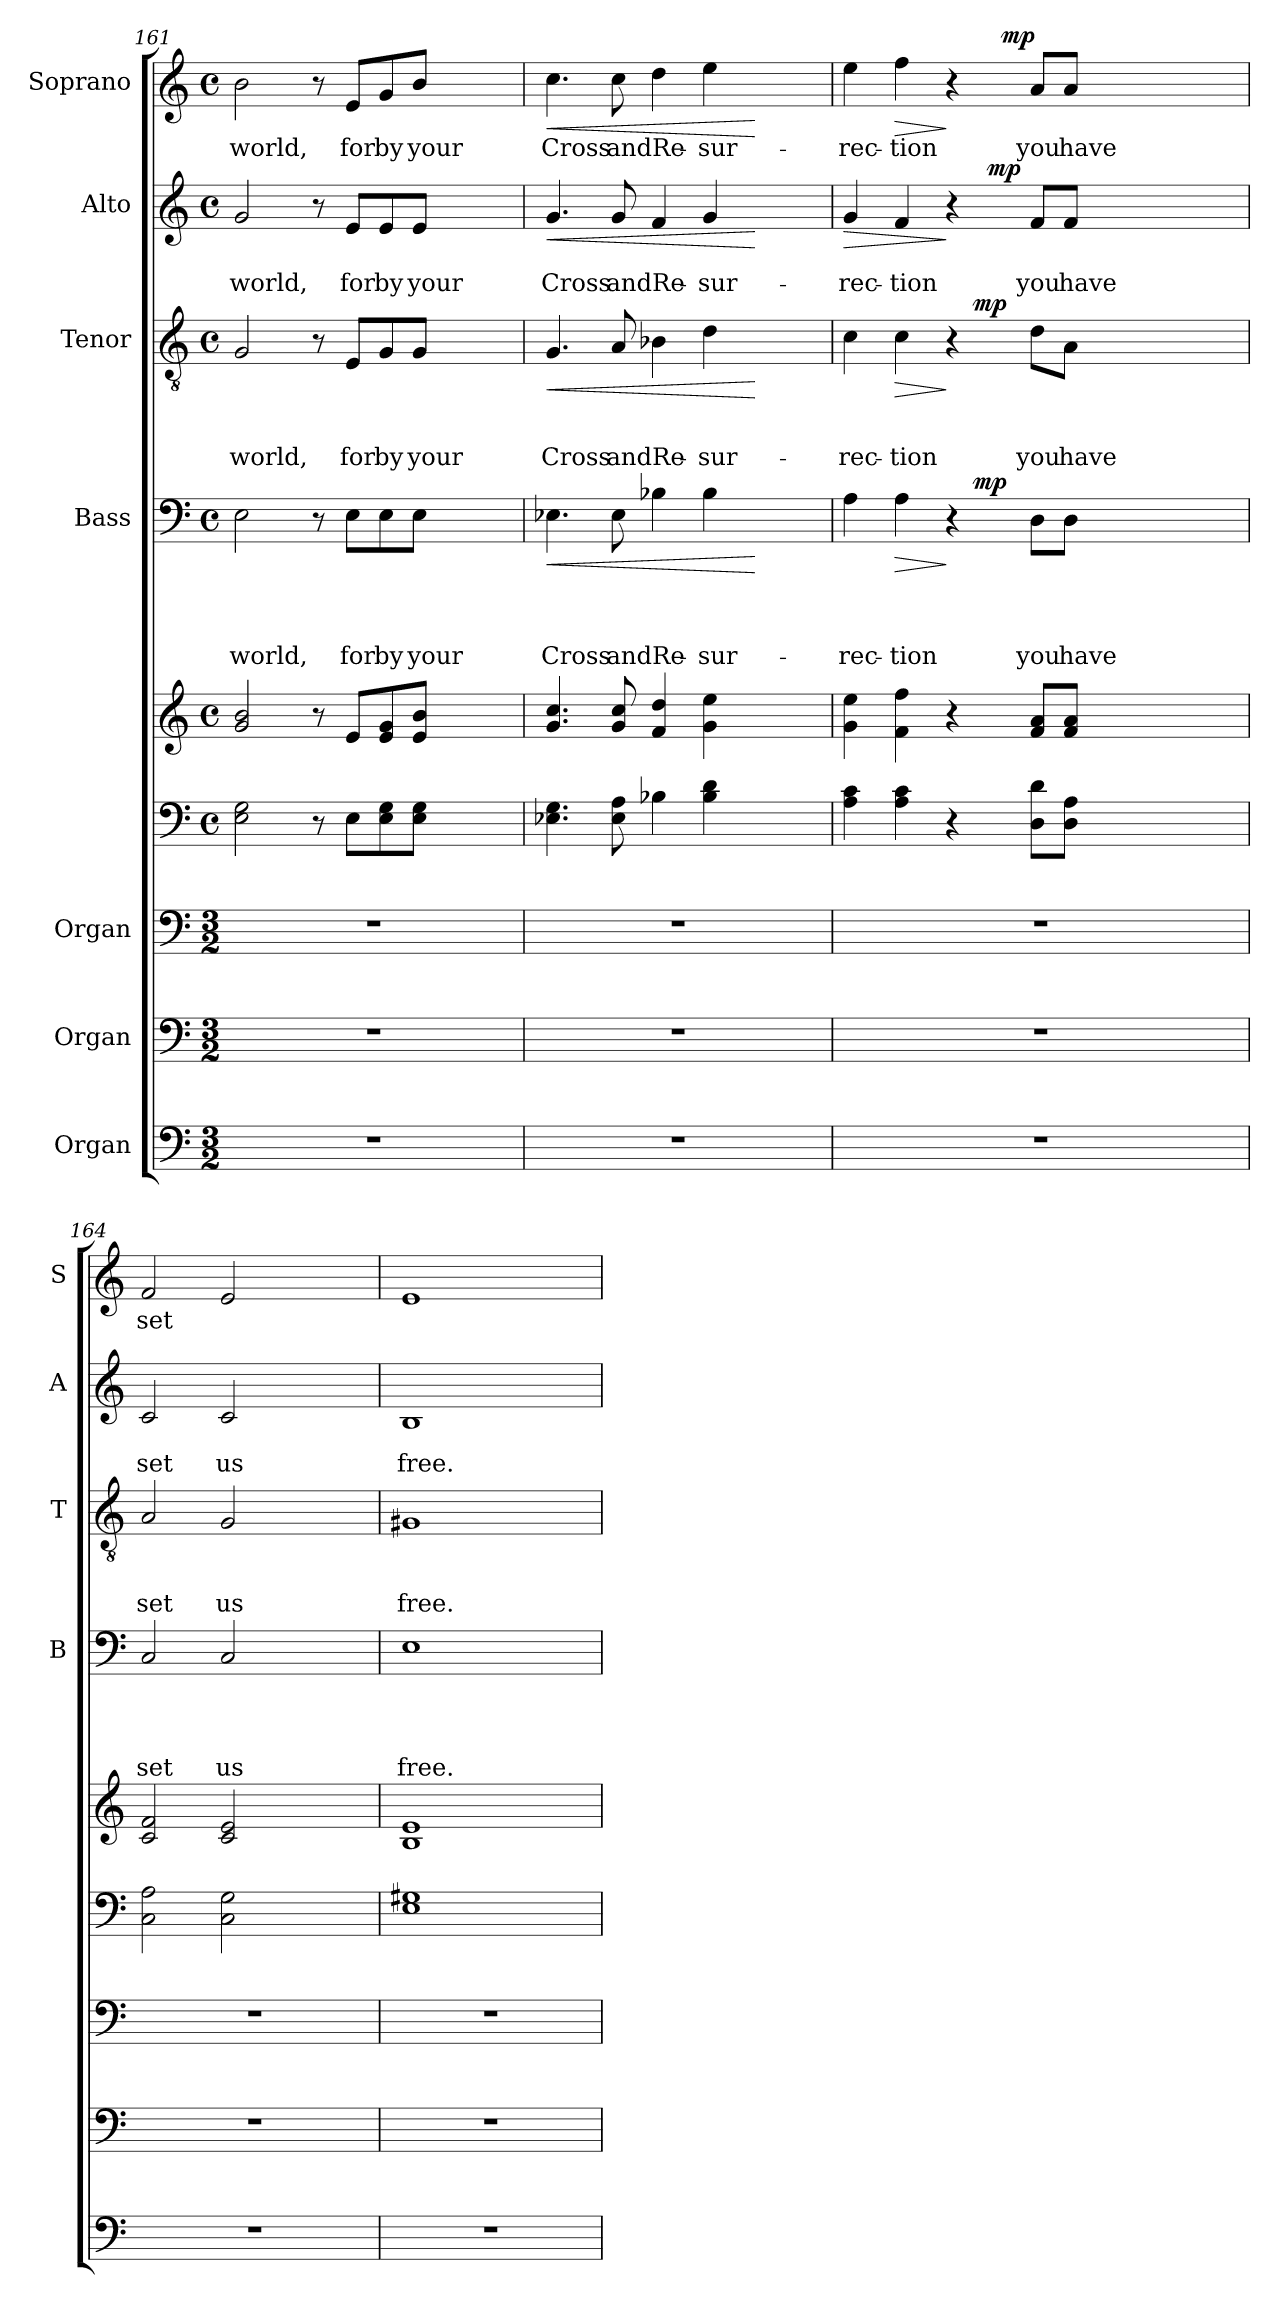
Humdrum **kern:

**kern	**kern	**kern	**kern	**kern	**kern	**text	**text	**text	**text	**dynam	**kern	**text	**text	**text	**dynam	**kern	**text	**text	**dynam	**kern	**text	**dynam
*part9	*part8	*part7	*part6	*part5	*part4	*part4	*part4	*part4	*part4	*part4	*part3	*part3	*part3	*part3	*part3	*part2	*part2	*part2	*part2	*part1	*part1	*part1
*staff9	*staff8	*staff7	*staff6	*staff5	*staff4	*staff4	*staff4	*staff4	*staff4	*staff4	*staff3	*staff3	*staff3	*staff3	*staff3	*staff2	*staff2	*staff2	*staff2	*staff1	*staff1	*staff1
*I"Organ	*I"Organ	*I"Organ	*	*	*I"Bass	*	*	*	*	*	*I"Tenor	*	*	*	*	*I"Alto	*	*	*	*I"Soprano	*	*
*	*	*	*	*	*I'B	*	*	*	*	*	*I'T	*	*	*	*	*I'A	*	*	*	*I'S	*	*
*clefF4	*clefF4	*clefF4	*clefF4	*clefG2	*clefF4	*	*	*	*	*	*clefGv2	*	*	*	*	*clefG2	*	*	*	*clefG2	*	*
*k[]	*k[]	*k[]	*k[]	*k[]	*k[]	*	*	*	*	*	*k[]	*	*	*	*	*k[]	*	*	*	*k[]	*	*
*C:	*C:	*C:	*C:	*C:	*C:	*	*	*	*	*	*C:	*	*	*	*	*C:	*	*	*	*C:	*	*
*M3/2	*M3/2	*M3/2	*M4/4	*M4/4	*M4/4	*	*	*	*	*	*M4/4	*	*	*	*	*M4/4	*	*	*	*M4/4	*	*
*	*	*	*met(c)	*met(c)	*met(c)	*	*	*	*	*	*met(c)	*	*	*	*	*met(c)	*	*	*	*met(c)	*	*
=161	=161	=161	=161	=161	=161	=161	=161	=161	=161	=161	=161	=161	=161	=161	=161	=161	=161	=161	=161	=161	=161	=161
!	!	!	!	!	!	!	!	!	!LO:LY:b	!	!	!	!	!LO:LY:b	!	!	!	!LO:LY:b	!	!	!LO:LY:b	!
1.r	1.r	1.r	2E\ 2G\	2g/ 2b/	2E\	.	.	.	world,	.	2G/	.	.	world,	.	2g/	.	world,	.	2b\	world,	.
.	.	.	8r	8r	8r	.	.	.	.	.	8r	.	.	.	.	8r	.	.	.	8r	.	.
!	!	!	!	!	!	!	!	!	!LO:LY:b	!	!	!	!	!LO:LY:b	!	!	!	!LO:LY:b	!	!	!LO:LY:b	!
.	.	.	8E\L	8e/L	8E\L	.	.	.	for	.	8E/L	.	.	for	.	8e/L	.	for	.	8e/L	for	.
!	!	!	!	!	!	!	!	!	!LO:LY:b	!	!	!	!	!LO:LY:b	!	!	!	!LO:LY:b	!	!	!LO:LY:b	!
.	.	.	8E\ 8G\	8e/ 8g/	8E\	.	.	.	by	.	8G/	.	.	by	.	8e/	.	by	.	8g/	by	.
!	!	!	!	!	!	!	!	!	!LO:LY:b	!	!	!	!	!LO:LY:b	!	!	!	!LO:LY:b	!	!	!LO:LY:b	!
.	.	.	8E\ 8G\J	8e/ 8b/J	8E\J	.	.	.	your	.	8G/J	.	.	your	.	8e/J	.	your	.	8b/J	your	.
.	.	.	2ryy	2ryy	2ryy	.	.	.	.	.	2ryy	.	.	.	.	2ryy	.	.	.	2ryy	.	.
=162	=162	=162	=162	=162	=162	=162	=162	=162	=162	=162	=162	=162	=162	=162	=162	=162	=162	=162	=162	=162	=162	=162
!	!	!	!	!	!	!	!	!	!LO:LY:b	!LO:HP:b	!	!	!	!LO:LY:b	!LO:HP:b	!	!	!LO:LY:b	!LO:HP:b	!	!LO:LY:b	!LO:HP:b
1.r	1.r	1.r	4.E-X\ 4.G\	4.g/ 4.cc/	4.E-X\	.	.	.	Cross	<	4.G/	.	.	Cross	<	4.g/	.	Cross	<	4.cc\	Cross	<
!	!	!	!	!	!	!	!	!	!LO:LY:b	!	!	!	!	!LO:LY:b	!	!	!	!LO:LY:b	!	!	!LO:LY:b	!
.	.	.	8E-\ 8A\	8g/ 8cc/	8E-\	.	.	.	andRe-	.	8A/	.	.	andRe-	.	8g/	.	andRe-	.	8cc\	andRe-	.
.	.	.	4B-X\	4f/ 4dd/	4B-X\	.	.	.	.	.	4B-X\	.	.	.	.	4f/	.	.	.	4dd\	.	.
!	!	!	!	!	!	!	!	!	!LO:LY:b	!	!	!	!	!LO:LY:b	!	!	!	!LO:LY:b	!	!	!LO:LY:b	!
.	.	.	4B-\ 4d\	4g\ 4ee\	4B-\	.	.	.	-sur-	.	4d\	.	.	-sur-	.	4g/	.	-sur-	.	4ee\	-sur-	.
.	.	.	2ryy	2ryy	2ryy	.	.	.	.	[	2ryy	.	.	.	[	2ryy	.	.	[	2ryy	.	[
=163	=163	=163	=163	=163	=163	=163	=163	=163	=163	=163	=163	=163	=163	=163	=163	=163	=163	=163	=163	=163	=163	=163
!	!	!	!	!	!	!	!	!	!LO:LY:b	!	!	!	!	!LO:LY:b	!	!	!	!LO:LY:b	!LO:HP:b	!	!LO:LY:b	!
*	*	*	*	*	*^	*	*	*	*	*	*^	*	*	*	*	*^	*	*	*	*^	*	*
1.r	1.r	1.r	4A\ 4c\	4g\ 4ee\	4A\	2ryy	.	.	.	-rec-	.	4c\	2ryy	.	.	-rec-	.	4g/	2ryy	.	-rec-	>	4ee\	2ryy	-rec-	.
!	!	!	!	!	!	!	!	!	!	!LO:LY:b	!LO:HP:b	!	!	!	!	!LO:LY:b	!LO:HP:b	!	!	!	!LO:LY:b	!	!	!	!LO:LY:b	!LO:HP:b
.	.	.	4A\ 4c\	4f\ 4ff\	4A\	.	.	.	.	-tion	>	4c\	.	.	.	-tion	>	4f/	.	.	-tion	.	4ff\	.	-tion	>
.	.	.	4r	4r	4r	16.ryy	.	.	.	.	]	4r	16.ryy	.	.	.	]	4r	8ryy	.	.	]	4r	8ryy	.	]
!	!	!	!	!	!	!	!	!	!	!	!LO:DY:a	!	!	!	!	!	!LO:DY:a	!	!	!	!	!	!	!	!	!
.	.	.	.	.	.	2ryy	.	.	.	.	mp	.	2ryy	.	.	.	mp	.	.	.	.	.	.	.	.	.
!	!	!	!	!	!	!	!	!	!	!	!	!	!	!	!	!	!	!	!	!	!	!LO:DY:a	!	!	!	!
.	.	.	.	.	.	.	.	.	.	.	.	.	.	.	.	.	.	.	2..ryy	.	.	mp	.	32ryy	.	.
!	!	!	!	!	!	!	!	!	!	!	!	!	!	!	!	!	!	!	!	!	!	!	!	!	!	!LO:DY:a
.	.	.	.	.	.	.	.	.	.	.	.	.	.	.	.	.	.	.	.	.	.	.	.	2ryy	.	mp
!	!	!	!	!	!	!	!	!	!	!LO:LY:b	!	!	!	!	!	!LO:LY:b	!	!	!	!	!LO:LY:b	!	!	!	!LO:LY:b	!
.	.	.	8D\ 8d\L	8f/ 8a/L	8D\L	.	.	.	.	you	.	8d\L	.	.	.	you	.	8f/L	.	.	you	.	8a/L	.	you	.
!	!	!	!	!	!	!	!	!	!	!LO:LY:b	!	!	!	!	!	!LO:LY:b	!	!	!	!	!LO:LY:b	!	!	!	!LO:LY:b	!
.	.	.	8D\ 8A\J	8f/ 8a/J	8D\J	.	.	.	.	have	.	8A\J	.	.	.	have	.	8f/J	.	.	have	.	8a/J	.	have	.
.	.	.	2ryy	2ryy	2ryy	.	.	.	.	.	.	2ryy	.	.	.	.	.	2ryy	.	.	.	.	2ryy	.	.	.
.	.	.	.	.	.	4ryy	.	.	.	.	.	.	4ryy	.	.	.	.	.	.	.	.	.	.	.	.	.
.	.	.	.	.	.	.	.	.	.	.	.	.	.	.	.	.	.	.	.	.	.	.	.	4ryy	.	.
.	.	.	.	.	.	8ryy	.	.	.	.	.	.	8ryy	.	.	.	.	.	.	.	.	.	.	.	.	.
.	.	.	.	.	.	.	.	.	.	.	.	.	.	.	.	.	.	.	.	.	.	.	.	16.ryy	.	.
.	.	.	.	.	.	32ryy	.	.	.	.	.	.	32ryy	.	.	.	.	.	.	.	.	.	.	.	.	.
=164	=164	=164	=164	=164	=164	=164	=164	=164	=164	=164	=164	=164	=164	=164	=164	=164	=164	=164	=164	=164	=164	=164	=164	=164	=164	=164
!	!	!	!	!	!	!	!	!	!	!LO:LY:b	!	!	!	!	!	!LO:LY:b	!	!	!	!	!LO:LY:b	!	!	!	!LO:LY:b	!
*	*	*	*	*	*v	*v	*	*	*	*	*	*	*	*	*	*	*	*v	*v	*	*	*	*v	*v	*	*
*	*	*	*	*	*	*	*	*	*	*	*v	*v	*	*	*	*	*	*	*	*	*	*	*
1.r	1.r	1.r	2C\ 2A\	2c/ 2f/	2C/	.	.	.	set	.	2A/	.	.	set	.	2c/	.	set	.	2f/	set	.
!	!	!	!	!	!	!	!	!	!LO:LY:b	!	!	!	!	!LO:LY:b	!	!	!	!LO:LY:b	!	!	!	!
.	.	.	2C\ 2G\	2c/ 2e/	2C/	.	.	.	us	.	2G/	.	.	us	.	2c/	.	us	.	2e/	.	.
.	.	.	2ryy	2ryy	2ryy	.	.	.	.	.	2ryy	.	.	.	.	2ryy	.	.	.	2ryy	.	.
=165	=165	=165	=165	=165	=165	=165	=165	=165	=165	=165	=165	=165	=165	=165	=165	=165	=165	=165	=165	=165	=165	=165
!	!	!	!	!	!	!	!	!	!LO:LY:b	!	!	!	!	!LO:LY:b	!	!	!	!LO:LY:b	!	!	!	!
1.r	1.r	1.r	1E 1G#X	1B 1e	1E	.	.	.	free.	.	1G#X	.	.	free.	.	1B	.	free.	.	1e	.	.
.	.	.	2ryy	2ryy	2ryy	.	.	.	.	.	2ryy	.	.	.	.	2ryy	.	.	.	2ryy	.	.
=!	=!	=!	=!	=!	=!	=!	=!	=!	=!	=!	=!	=!	=!	=!	=!	=!	=!	=!	=!	=!	=!	=!
*-	*-	*-	*-	*-	*-	*-	*-	*-	*-	*-	*-	*-	*-	*-	*-	*-	*-	*-	*-	*-	*-	*-
